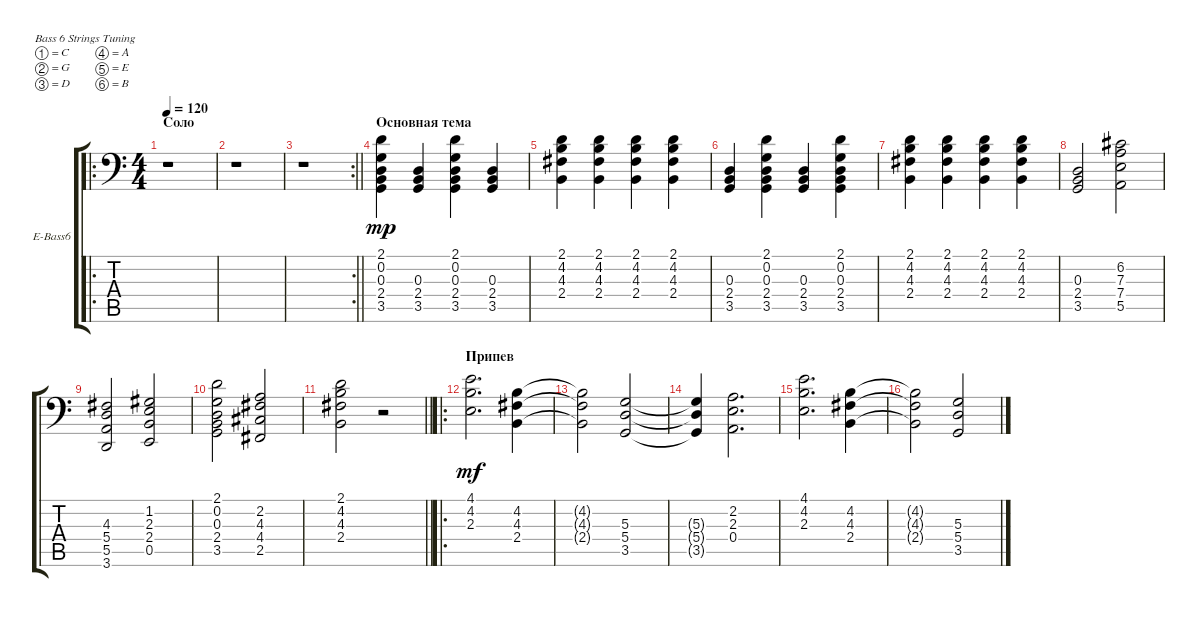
\bracketExtendMode groupsimilarinstruments
\firstSystemTrackNameOrientation horizontal
\otherSystemsTrackNameOrientation horizontal
\track ("Electric Bass" "E-Bass6") {instrument electricbassfinger}
\staff {score tabs}
\tuning (C3 G2 D2 A1 E1 B0)
\ro
\ts (4 4)
\section ("" "Соло")
\tempo 120
\clef f4
\ks c
r.1{dy mf} |
r.1 |
\rc 2
\barLineRight lightlight
r.1 |
\section ("" "Основная тема")
(2.1 0.2 0.3 2.4 3.5).4{dy mp} (0.3 2.4 3.5).4 (2.1 0.2 0.3 2.4 3.5).4 (0.3 2.4 3.5).4 |
(2.1 4.2 4.3 2.4).4 (2.1 4.2 4.3 2.4).4 (2.1 4.2 4.3 2.4).4 (2.1 4.2 4.3 2.4).4 |
(0.3 2.4 3.5).4 (2.1 0.2 0.3 2.4 3.5).4 (0.3 2.4 3.5).4 (2.1 0.2 0.3 2.4 3.5).4 |
(2.1 4.2 4.3 2.4).4 (2.1 4.2 4.3 2.4).4 (2.1 4.2 4.3 2.4).4 (2.1 4.2 4.3 2.4).4 |
(0.3 2.4 3.5).2 (6.2 7.3 7.4 5.5).2 |
(4.3 5.4 5.5 3.6).2 (1.2 2.3 2.4 0.5).2 |
(2.1 0.2 0.3 2.4 3.5).2 (2.2 4.3 4.4 2.5).2 |
\barLineRight lightlight
(2.1 4.2 4.3 2.4).2 r.2 |
\ro
\section ("" "Припев")
(4.1 4.2 2.3).2{d dy mf} (4.2 4.3 2.4).4 |
(4.2{t} 4.3{t} 2.4{t}).2 (5.3 5.4 3.5).2 |
(5.3{t} 5.4{t} 3.5{t}).4 (2.2 2.3 0.4).2{d} |
(4.1 4.2 2.3).2{d} (4.2 4.3 2.4).4 |
(4.2{t} 4.3{t} 2.4{t}).2 (5.3 5.4 3.5).2
